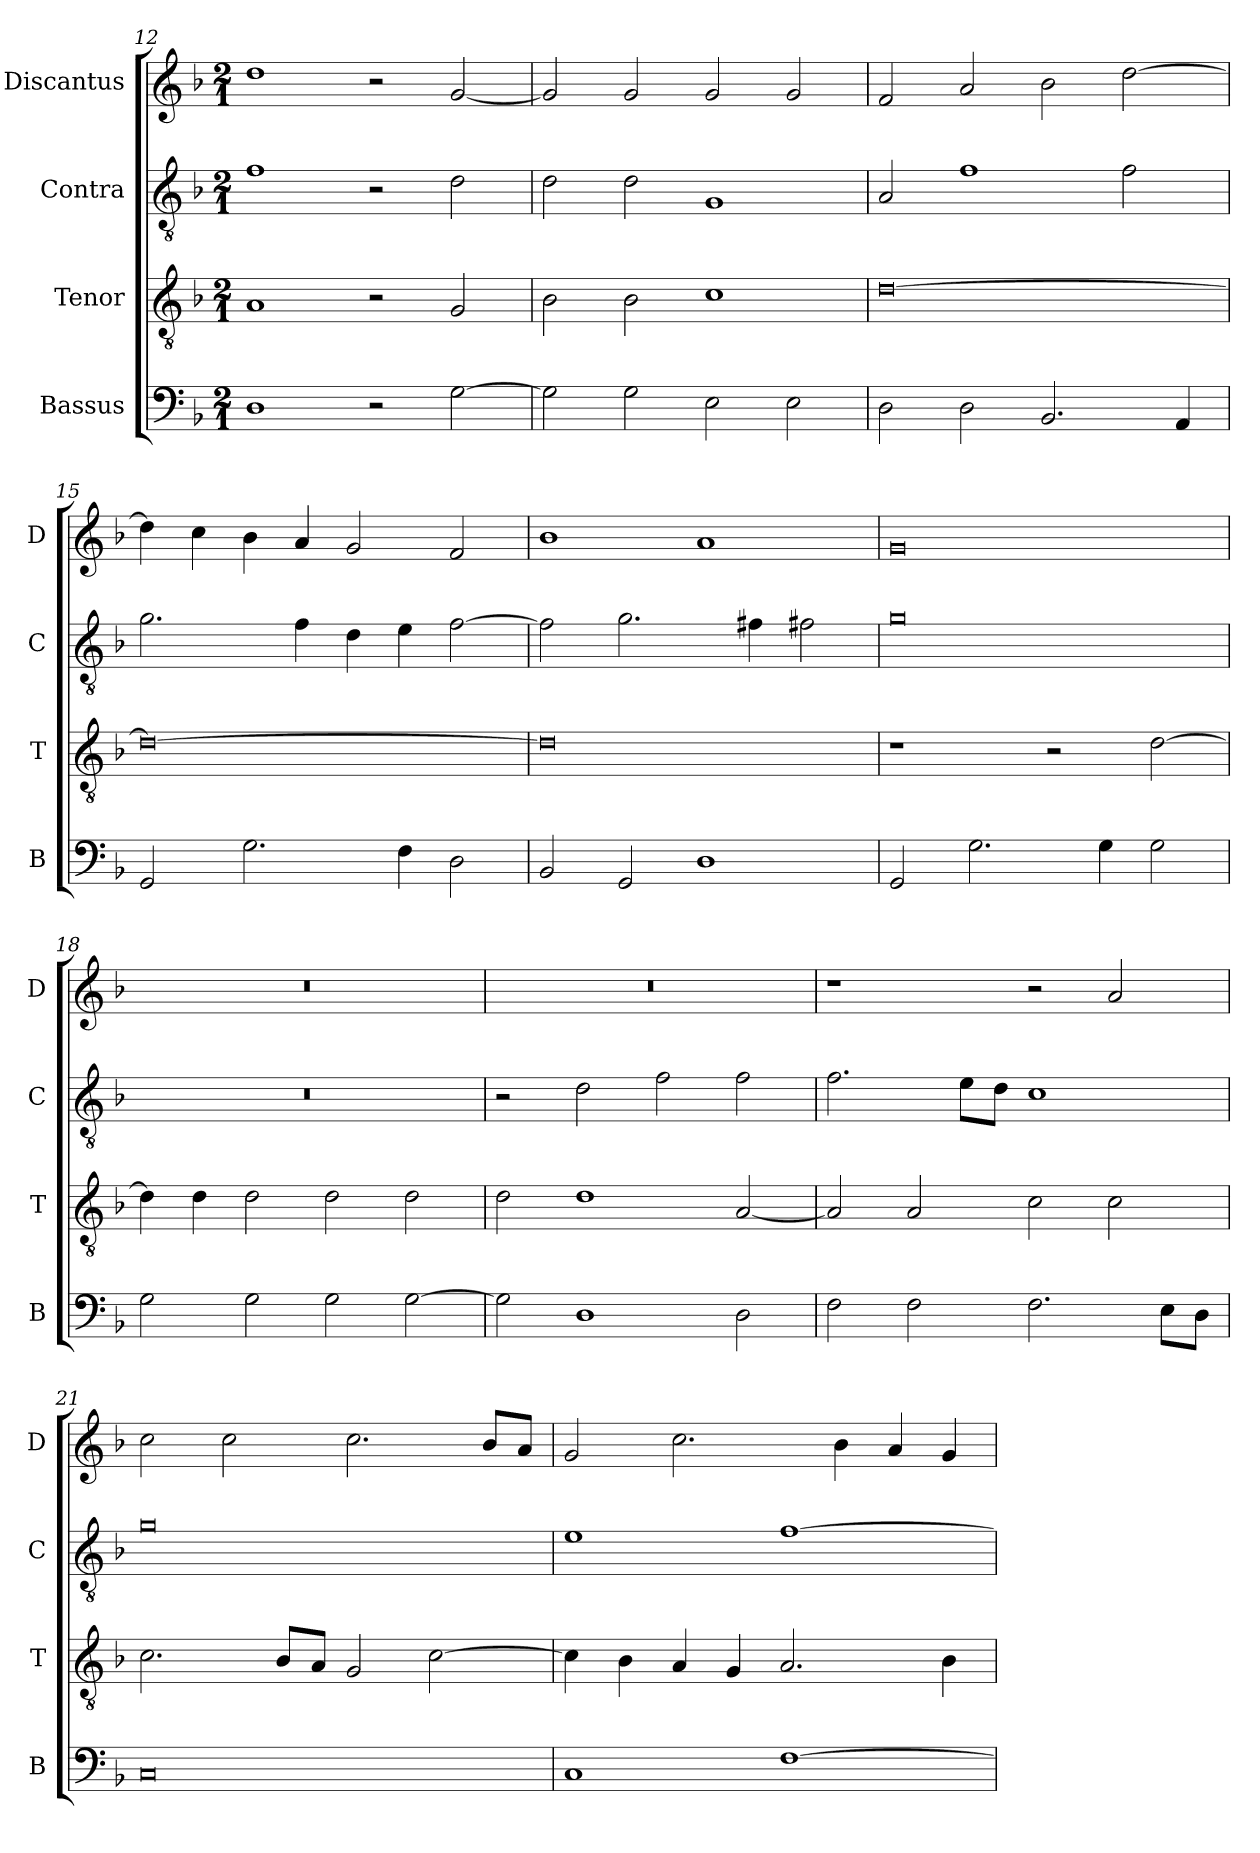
**kern	**kern	**kern	**kern
*part4	*part3	*part2	*part1
*staff4	*staff3	*staff2	*staff1
*I"Bassus	*I"Tenor	*I"Contra	*I"Discantus
*I'B	*I'T	*I'C	*I'D
*clefF4	*clefGv2	*clefGv2	*clefG2
*k[b-]	*k[b-]	*k[b-]	*k[b-]
*M2/1	*M2/1	*M2/1	*M2/1
=12	=12	=12	=12
1D	1A	1f	1dd
2r	2r	2r	2r
[2G\	2G/	2d\	[2g/
=13	=13	=13	=13
2G\]	2B-\	2d\	2g/]
2G\	2B-\	2d\	2g/
2E\	1c	1G	2g/
2E\	.	.	2g/
=14	=14	=14	=14
2D\	[0d	2A/	2f/
2D\	.	1f	2a/
2.BB-/	.	.	2b-\
.	.	2f\	[2dd\
4AA/	.	.	.
=15	=15	=15	=15
2GG/	0d_	2.g\	4dd\]
.	.	.	4cc\
2.G\	.	.	4b-\
.	.	4f\	4a/
.	.	4d\	2g/
4F\	.	4e\	.
2D\	.	[2f\	2f/
=16	=16	=16	=16
2BB-/	0d]	2f\]	1b-
2GG/	.	2.g\	.
1D	.	.	1a
.	.	4f#X\	.
.	.	2f#X\	.
=17	=17	=17	=17
2GG/	1r	0g	0g
2.G\	.	.	.
.	2r	.	.
4G\	.	.	.
2G\	[2d\	.	.
=18	=18	=18	=18
2G\	4d\]	0r	0r
.	4d\	.	.
2G\	2d\	.	.
2G\	2d\	.	.
[2G\	2d\	.	.
=19	=19	=19	=19
2G\]	2d\	2r	0r
1D	1d	2d\	.
.	.	2f\	.
2D\	[2A/	2f\	.
=20	=20	=20	=20
2F\	2A/]	2.f\	1r
2F\	2A/	.	.
.	.	8e\L	.
.	.	8d\J	.
2.F\	2c\	1c	2r
.	2c\	.	2a/
8E\L	.	.	.
8D\J	.	.	.
=21	=21	=21	=21
0C	2.c\	0g	2cc\
.	.	.	2cc\
.	8B-/L	.	.
.	8A/J	.	.
.	2G/	.	2.cc\
.	[2c\	.	.
.	.	.	8b-/L
.	.	.	8a/J
=22	=22	=22	=22
1C	4c\]	1e	2g/
.	4B-\	.	.
.	4A/	.	2.cc\
.	4G/	.	.
[1F	2.A/	[1f	.
.	.	.	4b-\
.	.	.	4a/
.	4B-\	.	4g/
=	=	=	=
*-	*-	*-	*-
